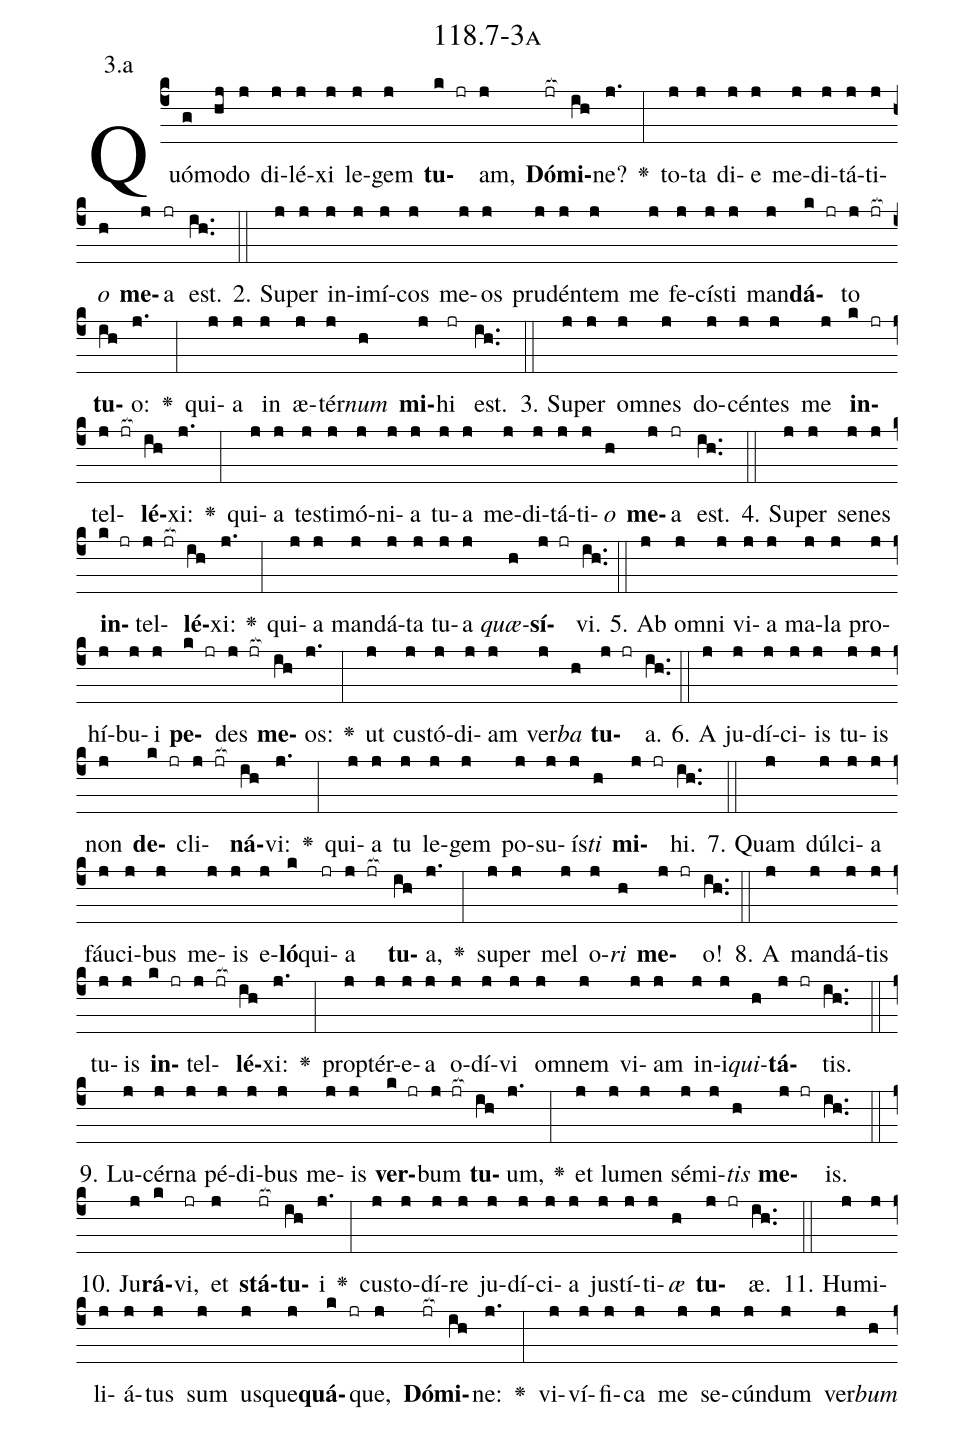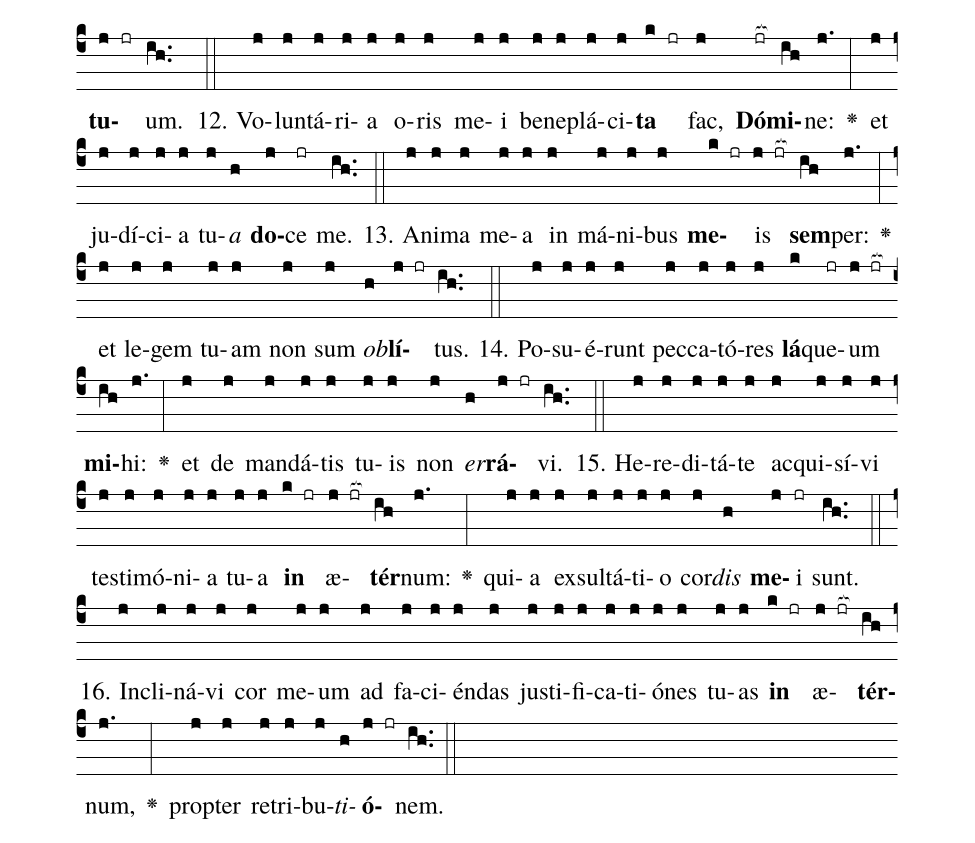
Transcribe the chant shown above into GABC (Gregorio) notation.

name: 118.7-3a;
annotation: 3.a;
%%
(c4)Quó(g)mo(hj)do(j) di(j)lé(j)xi(j) le(j)gem(j) <b>tu</b>(k jr)am,(j) <b>Dó</b>(jr[ocb:1{])<b>mi</b>(ih[ocb:0}])ne?(j.) <v>\greheightstar</v>(:) to(j)ta(j) di(j)e(j) me(j)di(j)tá(j)ti(j)<i>o</i>(h) <b>me</b>(j)a(jr) est.(ih..) (::)
2. Su(j)per(j) in(j)i(j)mí(j)cos(j) me(j)os(j) pru(j)dén(j)tem(j) me(j) fe(j)cís(j)ti(j) man(j)<b>dá</b>(k jr)to(j jr[ocb:1{]) <b>tu</b>(ih[ocb:0}])o:(j.) <v>\greheightstar</v>(:) qui(j)a(j) in(j) æ(j)tér(j)<i>num</i>(h) <b>mi</b>(j)hi(jr) est.(ih..) (::)
3. Su(j)per(j) om(j)nes(j) do(j)cén(j)tes(j) me(j) <b>in</b>(k jr)tel(j jr[ocb:1{])<b>lé</b>(ih[ocb:0}])xi:(j.) <v>\greheightstar</v>(:) qui(j)a(j) tes(j)ti(j)mó(j)ni(j)a(j) tu(j)a(j) me(j)di(j)tá(j)ti(j)<i>o</i>(h) <b>me</b>(j)a(jr) est.(ih..) (::)
4. Su(j)per(j) se(j)nes(j) <b>in</b>(k jr)tel(j jr[ocb:1{])<b>lé</b>(ih[ocb:0}])xi:(j.) <v>\greheightstar</v>(:) qui(j)a(j) man(j)dá(j)ta(j) tu(j)a(j) <i>quæ</i>(h)<b>sí</b>(j jr)vi.(ih..) (::)
5. Ab(j) om(j)ni(j) vi(j)a(j) ma(j)la(j) pro(j)hí(j)bu(j)i(j) <b>pe</b>(k jr)des(j jr[ocb:1{]) <b>me</b>(ih[ocb:0}])os:(j.) <v>\greheightstar</v>(:) ut(j) cus(j)tó(j)di(j)am(j) ver(j)<i>ba</i>(h) <b>tu</b>(j jr)a.(ih..) (::)
6. A(j) ju(j)dí(j)ci(j)is(j) tu(j)is(j) non(j) <b>de</b>(k jr)cli(j jr[ocb:1{])<b>ná</b>(ih[ocb:0}])vi:(j.) <v>\greheightstar</v>(:) qui(j)a(j) tu(j) le(j)gem(j) po(j)su(j)ís(j)<i>ti</i>(h) <b>mi</b>(j jr)hi.(ih..) (::)
7. Quam(j) dúl(j)ci(j)a(j) fáu(j)ci(j)bus(j) me(j)is(j) e(j)<b>ló</b>(k)qui(jr)a(j jr[ocb:1{]) <b>tu</b>(ih[ocb:0}])a,(j.) <v>\greheightstar</v>(:) su(j)per(j) mel(j) o(j)<i>ri</i>(h) <b>me</b>(j jr)o!(ih..) (::)
8. A(j) man(j)dá(j)tis(j) tu(j)is(j) <b>in</b>(k jr)tel(j jr[ocb:1{])<b>lé</b>(ih[ocb:0}])xi:(j.) <v>\greheightstar</v>(:) prop(j)tér(j)e(j)a(j) o(j)dí(j)vi(j) om(j)nem(j) vi(j)am(j) in(j)i(j)<i>qui</i>(h)<b>tá</b>(j jr)tis.(ih..) (::)
9. Lu(j)cér(j)na(j) pé(j)di(j)bus(j) me(j)is(j) <b>ver</b>(k jr)bum(j jr[ocb:1{]) <b>tu</b>(ih[ocb:0}])um,(j.) <v>\greheightstar</v>(:) et(j) lu(j)men(j) sé(j)mi(j)<i>tis</i>(h) <b>me</b>(j jr)is.(ih..) (::)
10. Ju(j)<b>rá</b>(k)vi,(jr) et(j) <b>stá</b>(jr[ocb:1{])<b>tu</b>(ih[ocb:0}])i(j.) <v>\greheightstar</v>(:) cus(j)to(j)dí(j)re(j) ju(j)dí(j)ci(j)a(j) jus(j)tí(j)ti(j)<i>æ</i>(h) <b>tu</b>(j jr)æ.(ih..) (::)
11. Hu(j)mi(j)li(j)á(j)tus(j) sum(j) us(j)que(j)<b>quá</b>(k jr)que,(j) <b>Dó</b>(jr[ocb:1{])<b>mi</b>(ih[ocb:0}])ne:(j.) <v>\greheightstar</v>(:) vi(j)ví(j)fi(j)ca(j) me(j) se(j)cún(j)dum(j) ver(j)<i>bum</i>(h) <b>tu</b>(j jr)um.(ih..) (::)
12. Vo(j)lun(j)tá(j)ri(j)a(j) o(j)ris(j) me(j)i(j) be(j)ne(j)plá(j)ci(j)<b>ta</b>(k jr) fac,(j) <b>Dó</b>(jr[ocb:1{])<b>mi</b>(ih[ocb:0}])ne:(j.) <v>\greheightstar</v>(:) et(j) ju(j)dí(j)ci(j)a(j) tu(j)<i>a</i>(h) <b>do</b>(j)ce(jr) me.(ih..) (::)
13. A(j)ni(j)ma(j) me(j)a(j) in(j) má(j)ni(j)bus(j) <b>me</b>(k jr)is(j jr[ocb:1{]) <b>sem</b>(ih[ocb:0}])per:(j.) <v>\greheightstar</v>(:) et(j) le(j)gem(j) tu(j)am(j) non(j) sum(j) <i>ob</i>(h)<b>lí</b>(j jr)tus.(ih..) (::)
14. Po(j)su(j)é(j)runt(j) pec(j)ca(j)tó(j)res(j) <b>lá</b>(k)que(jr)um(j jr[ocb:1{]) <b>mi</b>(ih[ocb:0}])hi:(j.) <v>\greheightstar</v>(:) et(j) de(j) man(j)dá(j)tis(j) tu(j)is(j) non(j) <i>er</i>(h)<b>rá</b>(j jr)vi.(ih..) (::)
15. He(j)re(j)di(j)tá(j)te(j) ac(j)qui(j)sí(j)vi(j) tes(j)ti(j)mó(j)ni(j)a(j) tu(j)a(j) <b>in</b>(k jr) æ(j jr[ocb:1{])<b>tér</b>(ih[ocb:0}])num:(j.) <v>\greheightstar</v>(:) qui(j)a(j) ex(j)sul(j)tá(j)ti(j)o(j) cor(j)<i>dis</i>(h) <b>me</b>(j)i(jr) sunt.(ih..) (::)
16. In(j)cli(j)ná(j)vi(j) cor(j) me(j)um(j) ad(j) fa(j)ci(j)én(j)das(j) jus(j)ti(j)fi(j)ca(j)ti(j)ó(j)nes(j) tu(j)as(j) <b>in</b>(k jr) æ(j jr[ocb:1{])<b>tér</b>(ih[ocb:0}])num,(j.) <v>\greheightstar</v>(:) prop(j)ter(j) re(j)tri(j)bu(j)<i>ti</i>(h)<b>ó</b>(j jr)nem.(ih..) (::)
